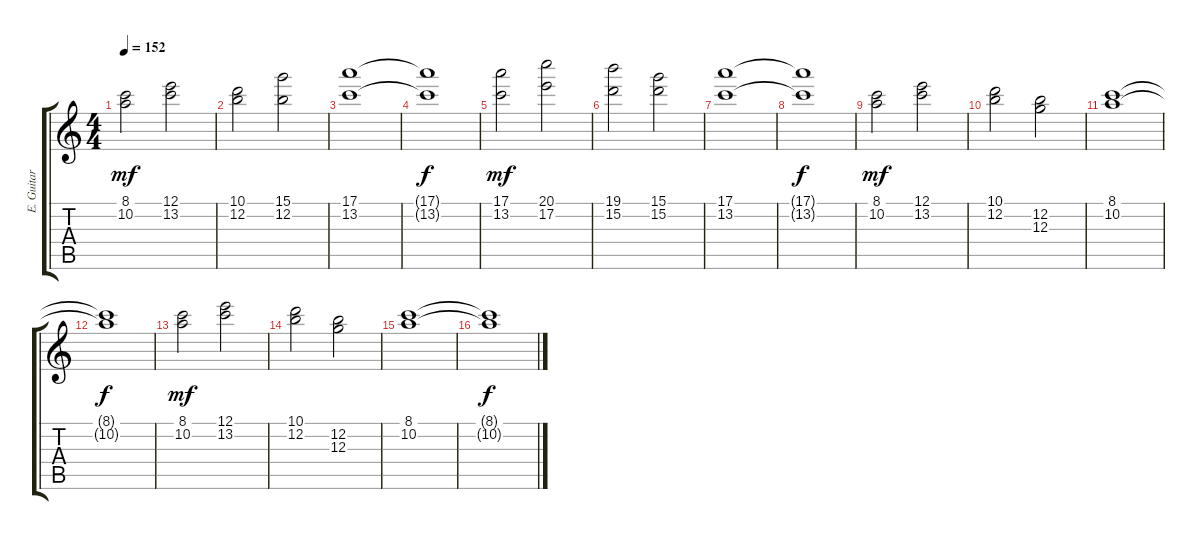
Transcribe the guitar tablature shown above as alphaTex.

\track ("E. Guitar II" "E. Guitar ") {instrument overdrivenguitar}
\staff {score tabs}
\tuning (E4 B3 G3 D3 A2 E2) {hide}
\ts (4 4)
\tempo 152
\clef g2
\ks c
(8.1 10.2).2{dy mf} (12.1 13.2).2 |
(10.1 12.2).2 (15.1 12.2).2 |
(17.1 13.2).1 |
(17.1{t} 13.2{t}).1{dy f} |
(17.1 13.2).2{dy mf} (20.1 17.2).2 |
(19.1 15.2).2 (15.1 15.2).2 |
(17.1 13.2).1 |
(17.1{t} 13.2{t}).1{dy f} |
(8.1 10.2).2{dy mf} (12.1 13.2).2 |
(10.1 12.2).2 (12.2 12.3).2 |
(8.1 10.2).1 |
(8.1{t} 10.2{t}).1{dy f} |
(8.1 10.2).2{dy mf} (12.1 13.2).2 |
(10.1 12.2).2 (12.2 12.3).2 |
(8.1 10.2).1 |
(8.1{t} 10.2{t}).1{dy f}
